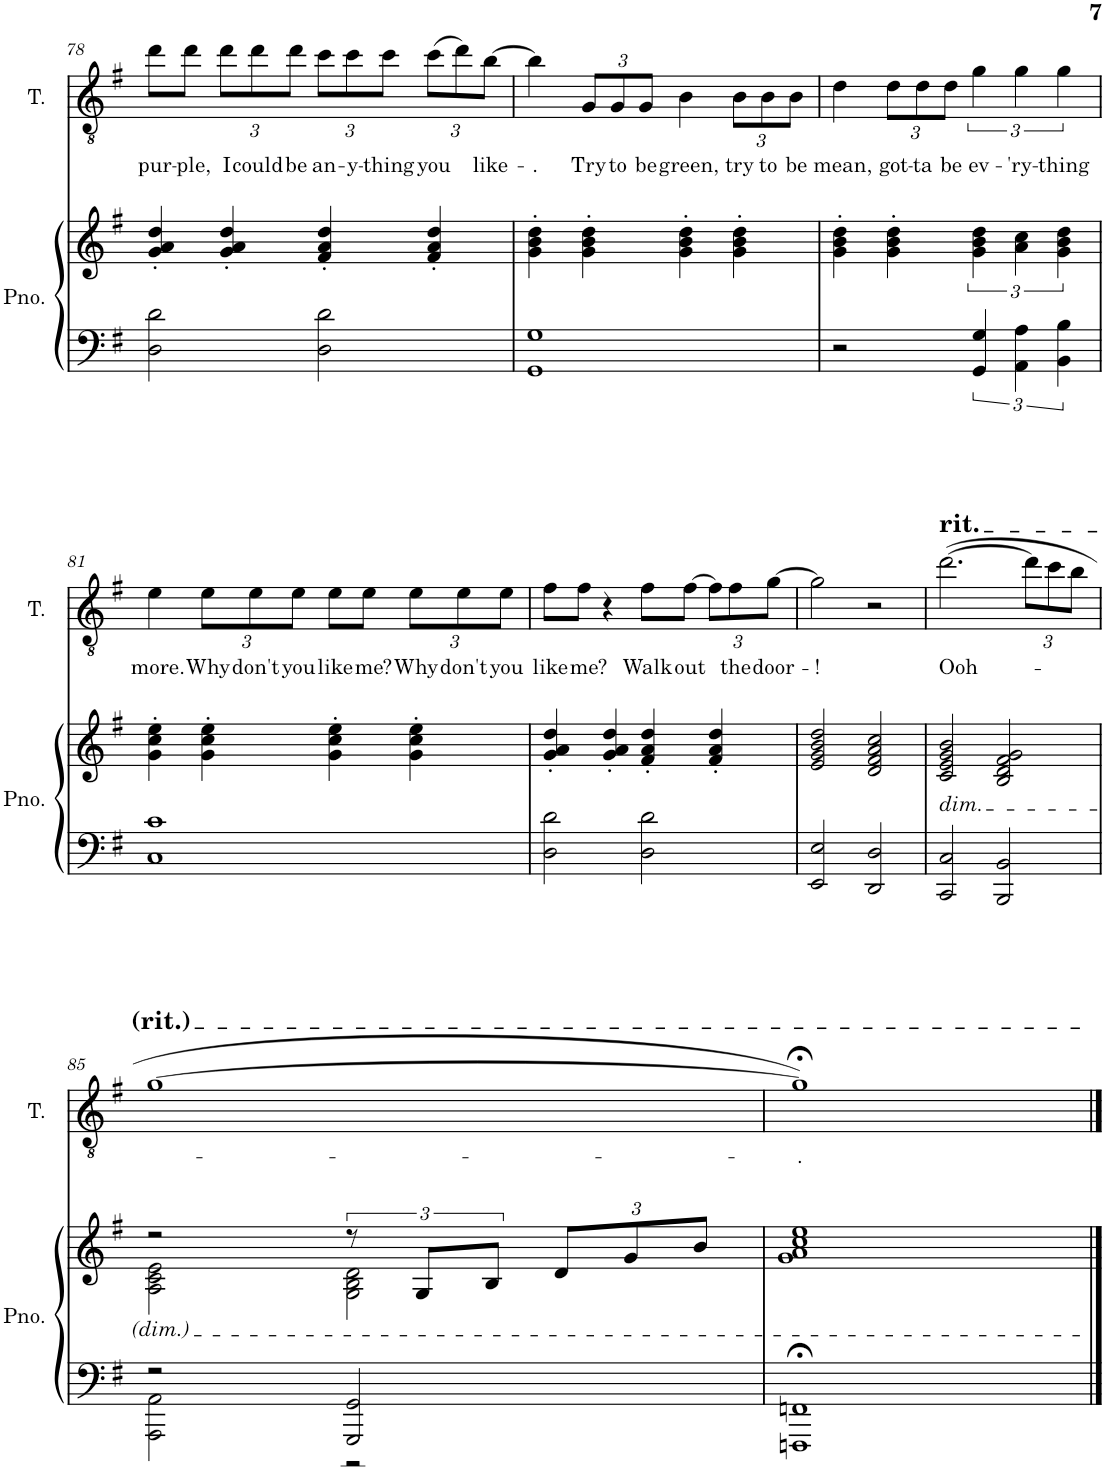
**kern	**kern	**kern	**text
*part2	*part2	*part1	*part1
*staff3	*staff2	*staff1	*staff1
*I"Piano	*	*I"Tenor	*
*I'Pno.	*	*I'T.	*
!!LO:PB:g=z
*clefF4	*clefG2	*clefGv2	*
*k[f#]	*k[f#]	*k[f#]	*
*M4/4	*M4/4	*M4/4	*
=78	=78	=78	=78
!	!	!	!LO:LY:b
2D\ 2d\	4g/' 4a/' 4dd/'	8dd\L	pur-
!	!	!	!LO:LY:b
.	.	8dd\J	-ple,
*	*	*Xbrackettup	*
!	!	!	!LO:LY:b
.	4g/' 4a/' 4dd/'	12dd\L	I
!	!	!	!LO:LY:b
.	.	12dd\	could
!	!	!	!LO:LY:b
.	.	12dd\J	be
!	!	!	!LO:LY:b
2D\ 2d\	4f#/' 4a/' 4dd/'	12cc\L	an-
!	!	!	!LO:LY:b
.	.	12cc\	-y-
!	!	!	!LO:LY:b
.	.	12cc\J	-thing
!	!	!	!LO:LY:b
.	4f#/' 4a/' 4dd/'	(12cc\L	you
.	.	12dd\)	.
!	!	!	!LO:LY:b
.	.	[12b\J	like-
=79	=79	=79	=79
!	!	!	!LO:LY:b
1GG 1G	4g\' 4b\' 4dd\'	4b\]	-.
!	!	!	!LO:LY:b
.	4g\' 4b\' 4dd\'	12G/L	Try
!	!	!	!LO:LY:b
.	.	12G/	to
!	!	!	!LO:LY:b
.	.	12G/J	be
!	!	!	!LO:LY:b
.	4g\' 4b\' 4dd\'	4B\	green,
!	!	!	!LO:LY:b
.	4g\' 4b\' 4dd\'	12B\L	try
!	!	!	!LO:LY:b
.	.	12B\	to
!	!	!	!LO:LY:b
.	.	12B\J	be
=80	=80	=80	=80
!	!	!	!LO:LY:b
2r	4g\' 4b\' 4dd\'	4d\	mean,
!	!	!	!LO:LY:b
.	4g\' 4b\' 4dd\'	12d\L	got-
!	!	!	!LO:LY:b
.	.	12d\	-ta
!	!	!	!LO:LY:b
.	.	12d\J	be
*	*	*brackettup	*
!	!	!	!LO:LY:b
6GG/ 6G/	6g\ 6b\ 6dd\	6g\	ev-
!	!	!	!LO:LY:b
6AA\ 6A\	6a\ 6cc\	6g\	-'ry-
!	!	!	!LO:LY:b
6BB\ 6B\	6g\ 6b\ 6dd\	6g\	-thing
!!LO:LB:g=z
=81	=81	=81	=81
!	!	!	!LO:LY:b
1C 1c	4g\' 4cc\' 4ee\'	4e\	more.
*	*	*Xbrackettup	*
!	!	!	!LO:LY:b
.	4g\' 4cc\' 4ee\'	12e\L	Why
!	!	!	!LO:LY:b
.	.	12e\	don't
!	!	!	!LO:LY:b
.	.	12e\J	you
!	!	!	!LO:LY:b
.	4g\' 4cc\' 4ee\'	8e\L	like
!	!	!	!LO:LY:b
.	.	8e\J	me?
!	!	!	!LO:LY:b
.	4g\' 4cc\' 4ee\'	12e\L	Why
!	!	!	!LO:LY:b
.	.	12e\	don't
!	!	!	!LO:LY:b
.	.	12e\J	you
=82	=82	=82	=82
!	!	!	!LO:LY:b
2D\ 2d\	4g/' 4a/' 4dd/'	8f#\L	like
!	!	!	!LO:LY:b
.	.	8f#\J	me?
.	4g/' 4a/' 4dd/'	4r	.
!	!	!	!LO:LY:b
2D\ 2d\	4f#/' 4a/' 4dd/'	8f#\L	Walk
!	!	!	!LO:LY:b
.	.	[8f#\J	out
.	4f#/' 4a/' 4dd/'	12f#\L]	.
!	!	!	!LO:LY:b
.	.	12f#\	the
!	!	!	!LO:LY:b
.	.	[12g\J	door-
=83	=83	=83	=83
!	!	!	!LO:LY:b
2EE/ 2E/	2e/ 2g/ 2b/ 2dd/	2g\]	-!
2DD/ 2D/	2d/ 2f#/ 2a/ 2cc/	2r	.
=84	=84	=84	=84
!	!	!LO:TX:a:t=rit.	!
!	!LO:TX:b:i:t=dim.	!	!
!	!	!	!LO:LY:b
2CC/ 2C/	2c/ 2e/ 2g/ 2b/	([2.dd\	Ooh-
2BBB/ 2BB/	2B/ 2d/ 2f#/ 2g/	.	.
.	.	12dd\L]	.
.	.	12cc\	.
.	.	12b\J	.
!!LO:LB:g=z
=85	=85	=85	=85
*^	*^	*	*
2r	2AAA\ 2AA\	2r	2A\ 2c\ 2e\	[1g	.
2GGG/ 2GG/	2r	12r	2G\ 2B\ 2d\	.	.
.	.	12G/L	.	.	.
.	.	12B/J	.	.	.
*	*	*Xbrackettup	*	*	*
.	.	12d/L	.	.	.
.	.	12g/	.	.	.
.	.	12b/J	.	.	.
*v	*v	*	*	*	*
*	*v	*v	*	*
=86	=86	=86	=86
!	!	!	!LO:LY:b
1FFFn;< 1FFn;<	1g 1a 1cc 1ee	1g;<])	-.
==	==	==	==
*-	*-	*-	*-
